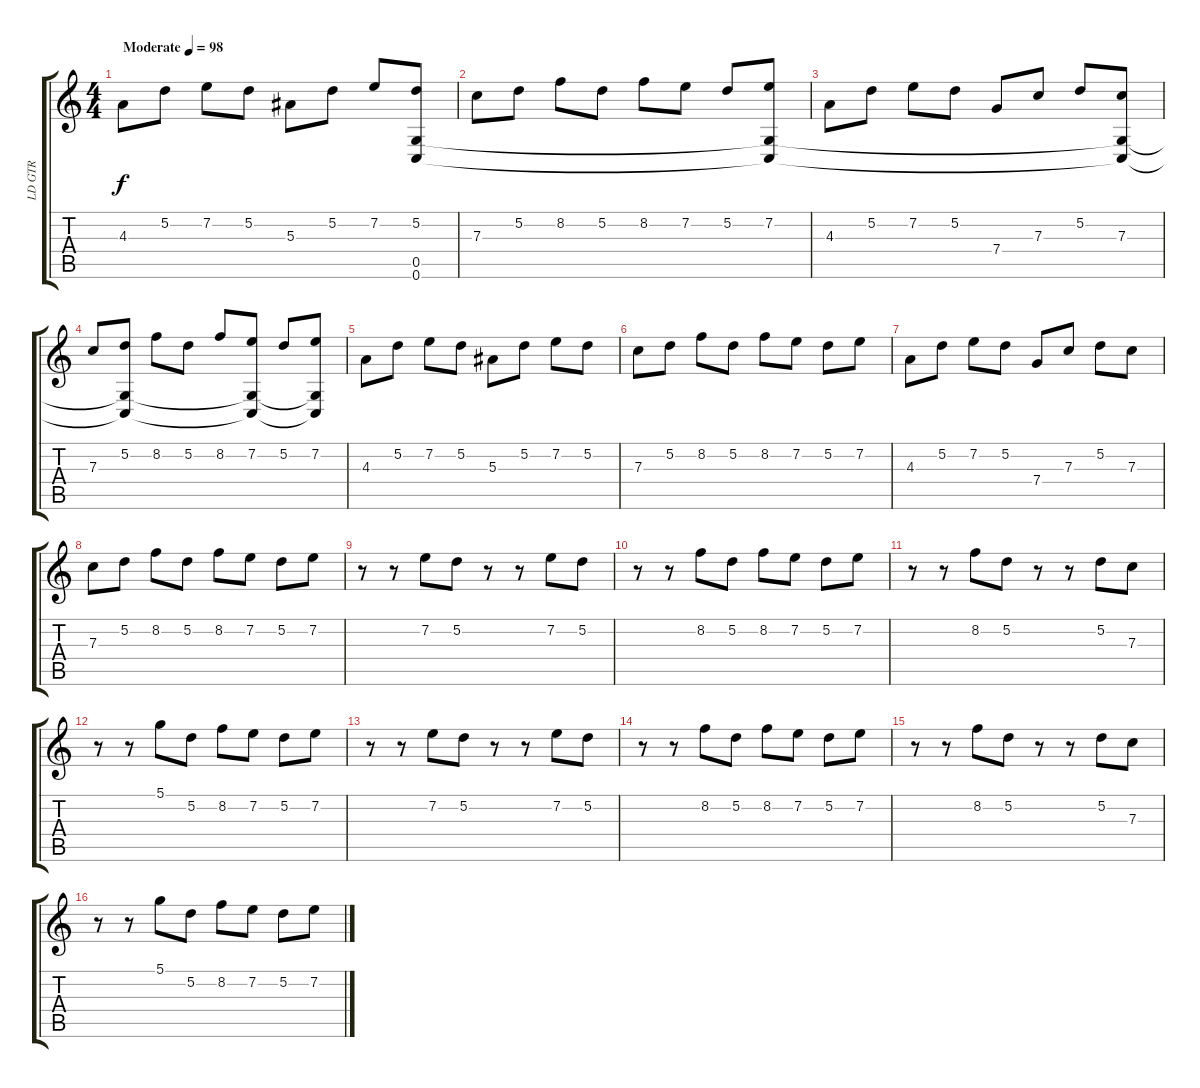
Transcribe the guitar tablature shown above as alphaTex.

\track ("LD GTR" "LD GTR") {instrument overdrivenguitar}
\staff {score tabs}
\tuning (D4 A3 F3 C3 G2 C2) {hide}
\ts (4 4)
\tempo (98 "Moderate")
\clef g2
\ks c
4.3.8{dy f instrument overdrivenguitar} 5.2.8 7.2.8 5.2.8 5.3.8 5.2.8 7.2.8 (5.2 0.5 0.6).8 |
7.3.8 5.2.8 8.2.8 5.2.8 8.2.8 7.2.8 5.2.8 (7.2 0.5{t} 0.6{t}).8 |
4.3.8 5.2.8 7.2.8 5.2.8 7.4.8 7.3.8 5.2.8 (7.3 0.5{t} 0.6{t}).8 |
7.3.8 (5.2 0.5{t} 0.6{t}).8 8.2.8 5.2.8 8.2.8 (7.2 0.5{t} 0.6{t}).8 5.2.8 (7.2 0.5{t} 0.6{t}).8 |
4.3.8 5.2.8 7.2.8 5.2.8 5.3.8 5.2.8 7.2.8 5.2.8 |
7.3.8 5.2.8 8.2.8 5.2.8 8.2.8 7.2.8 5.2.8 7.2.8 |
4.3.8 5.2.8 7.2.8 5.2.8 7.4.8 7.3.8 5.2.8 7.3.8 |
7.3.8 5.2.8 8.2.8 5.2.8 8.2.8 7.2.8 5.2.8 7.2.8 |
r.8 r.8 7.2.8 5.2.8 r.8 r.8 7.2.8 5.2.8 |
r.8 r.8 8.2.8 5.2.8 8.2.8 7.2.8 5.2.8 7.2.8 |
r.8 r.8 8.2.8 5.2.8 r.8 r.8 5.2.8 7.3.8 |
r.8 r.8 5.1.8 5.2.8 8.2.8 7.2.8 5.2.8 7.2.8 |
r.8 r.8 7.2.8 5.2.8 r.8 r.8 7.2.8 5.2.8 |
r.8 r.8 8.2.8 5.2.8 8.2.8 7.2.8 5.2.8 7.2.8 |
r.8 r.8 8.2.8 5.2.8 r.8 r.8 5.2.8 7.3.8 |
r.8 r.8 5.1.8 5.2.8 8.2.8 7.2.8 5.2.8 7.2.8
